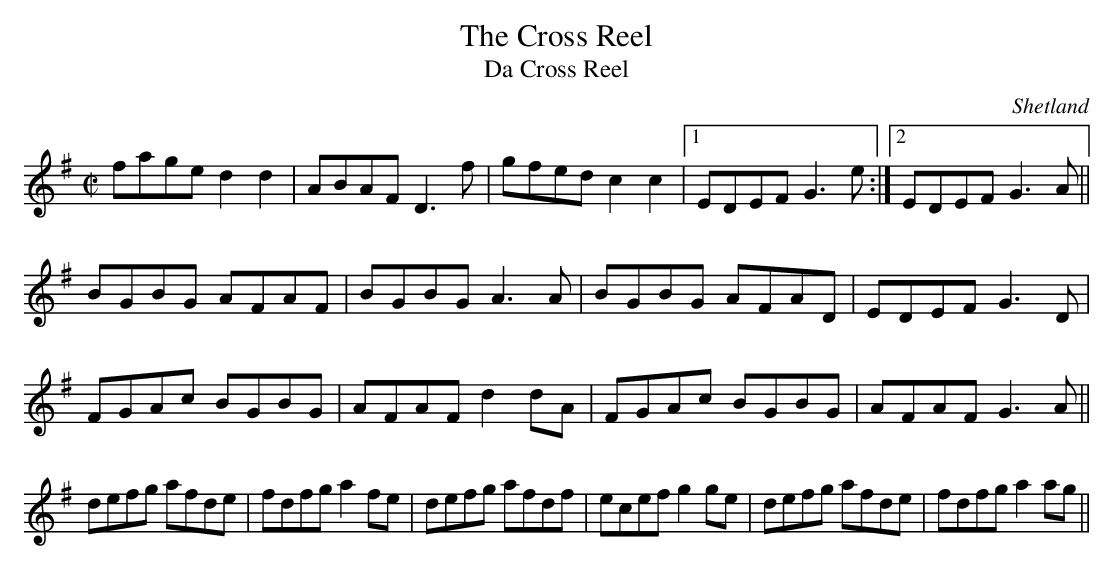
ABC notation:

X:1
T:Cross Reel, The
T:Da Cross Reel
O:Shetland
M:C|
L:1/8
K:Dmix
fage d2d2 | ABAF D3f | gfed c2c2 |1 EDEF G3e :|2 EDEF G3A ||
BGBG AFAF | BGBG A3A | BGBG AFAD | EDEF G3D |
FGAc BGBG | AFAF d2dA | FGAc BGBG | AFAF G3A ||
defg afde | fdfg a2fe | defg afdf | ecef g2ge | defg afde | fdfg a2ag ||
